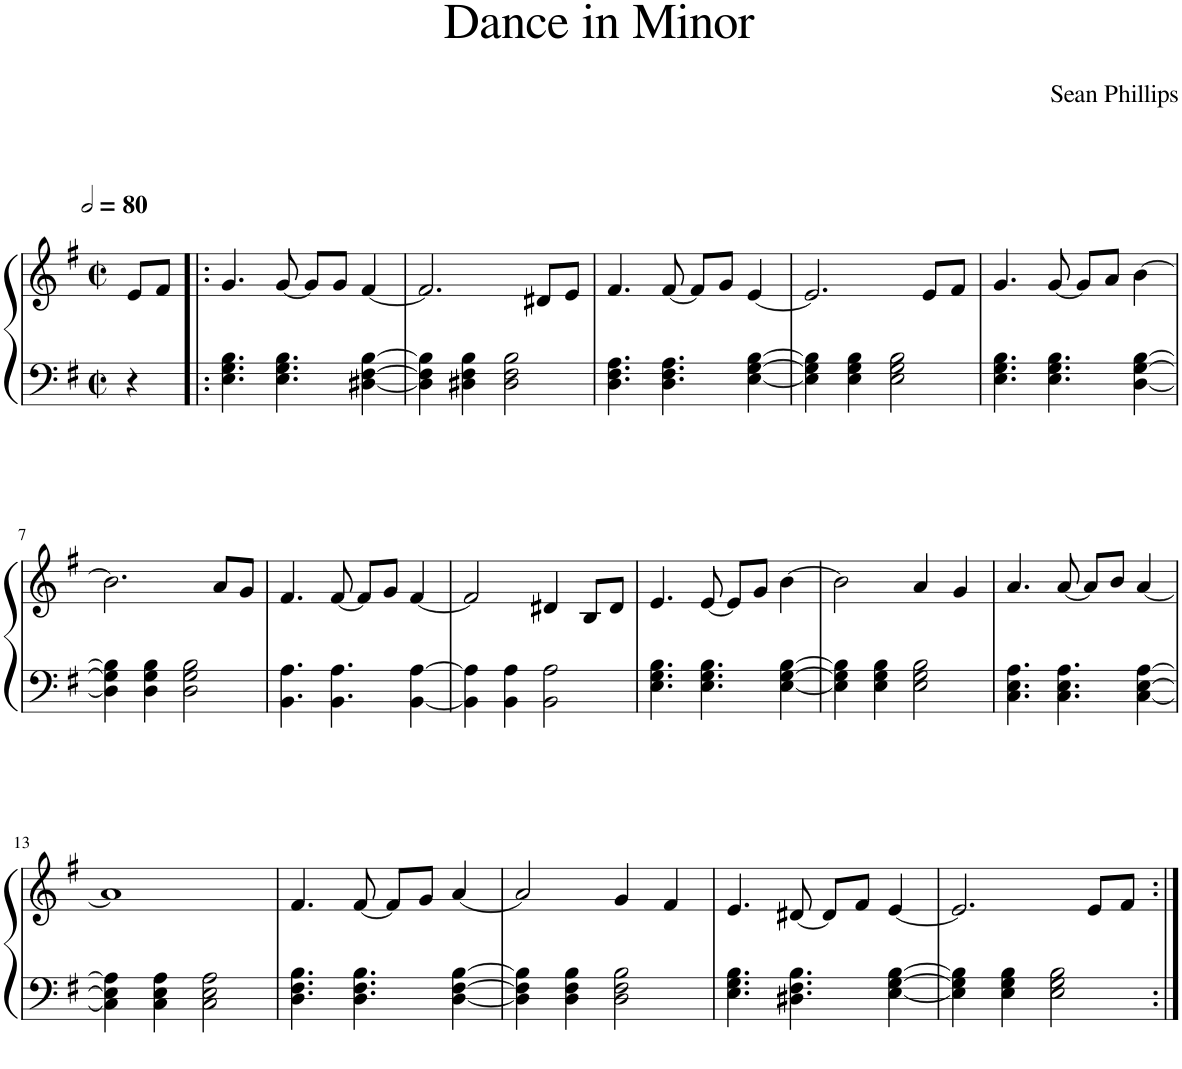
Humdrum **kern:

**kern	**kern
*part1	*part1
*staff2	*staff1
*I"Piano	*
*I'Pno.	*
*clefF4	*clefG2
*k[f#]	*k[f#]
*M2/2	*M2/2
*met(c|)	*met(c|)
*MM160	*MM160
=1	=1
4r	8e/L
.	8f#/J
=2!|:	=2!|:
4.E\ 4.G\ 4.B\	4.g/
4.E\ 4.G\ 4.B\	[8g/
.	8g/L]
.	8g/J
[4D#X\ [4F#\ [4B\	[4f#/
=3	=3
4D#\] 4F#\] 4B\]	2.f#/]
4D#X\ 4F#\ 4B\	.
2D#\ 2F#\ 2B\	.
.	8d#X/L
.	8e/J
=4	=4
4.D\ 4.F#\ 4.A\	4.f#/
4.D\ 4.F#\ 4.A\	[8f#/
.	8f#/L]
.	8g/J
[4E\ [4G\ [4B\	[4e/
=5	=5
4E\] 4G\] 4B\]	2.e/]
4E\ 4G\ 4B\	.
2E\ 2G\ 2B\	.
.	8e/L
.	8f#/J
=6	=6
4.E\ 4.G\ 4.B\	4.g/
4.E\ 4.G\ 4.B\	[8g/
.	8g/L]
.	8a/J
[4D\ [4G\ [4B\	[4b\
!!LO:LB:g=z
=7	=7
4D\] 4G\] 4B\]	2.b\]
4D\ 4G\ 4B\	.
2D\ 2G\ 2B\	.
.	8a/L
.	8g/J
=8	=8
4.BB\ 4.A\	4.f#/
4.BB\ 4.A\	[8f#/
.	8f#/L]
.	8g/J
[4BB\ [4A\	[4f#/
=9	=9
4BB\] 4A\]	2f#/]
4BB\ 4A\	.
2BB\ 2A\	4d#X/
.	8B/L
.	8d#/J
=10	=10
4.E\ 4.G\ 4.B\	4.e/
4.E\ 4.G\ 4.B\	[8e/
.	8e/L]
.	8g/J
[4E\ [4G\ [4B\	[4b\
=11	=11
4E\] 4G\] 4B\]	2b\]
4E\ 4G\ 4B\	.
2E\ 2G\ 2B\	4a/
.	4g/
=12	=12
4.C\ 4.E\ 4.A\	4.a/
4.C\ 4.E\ 4.A\	[8a/
.	8a/L]
.	8b/J
[4C\ [4E\ [4A\	[4a/
!!LO:LB:g=z
=13	=13
4C\] 4E\] 4A\]	1a]
4C\ 4E\ 4A\	.
2C\ 2E\ 2A\	.
=14	=14
4.D\ 4.F#\ 4.B\	4.f#/
4.D\ 4.F#\ 4.B\	[8f#/
.	8f#/L]
.	8g/J
[4D\ [4F#\ [4B\	[4a/
=15	=15
4D\] 4F#\] 4B\]	2a/]
4D\ 4F#\ 4B\	.
2D\ 2F#\ 2B\	4g/
.	4f#/
=16	=16
4.E\ 4.G\ 4.B\	4.e/
4.D#X\ 4.F#\ 4.B\	[8d#X/
.	8d#/L]
.	8f#/J
[4E\ [4G\ [4B\	[4e/
=17	=17
4E\] 4G\] 4B\]	2.e/]
4E\ 4G\ 4B\	.
2E\ 2G\ 2B\	.
.	8e/L
.	8f#/J
=:|!	=:|!
*-	*-
